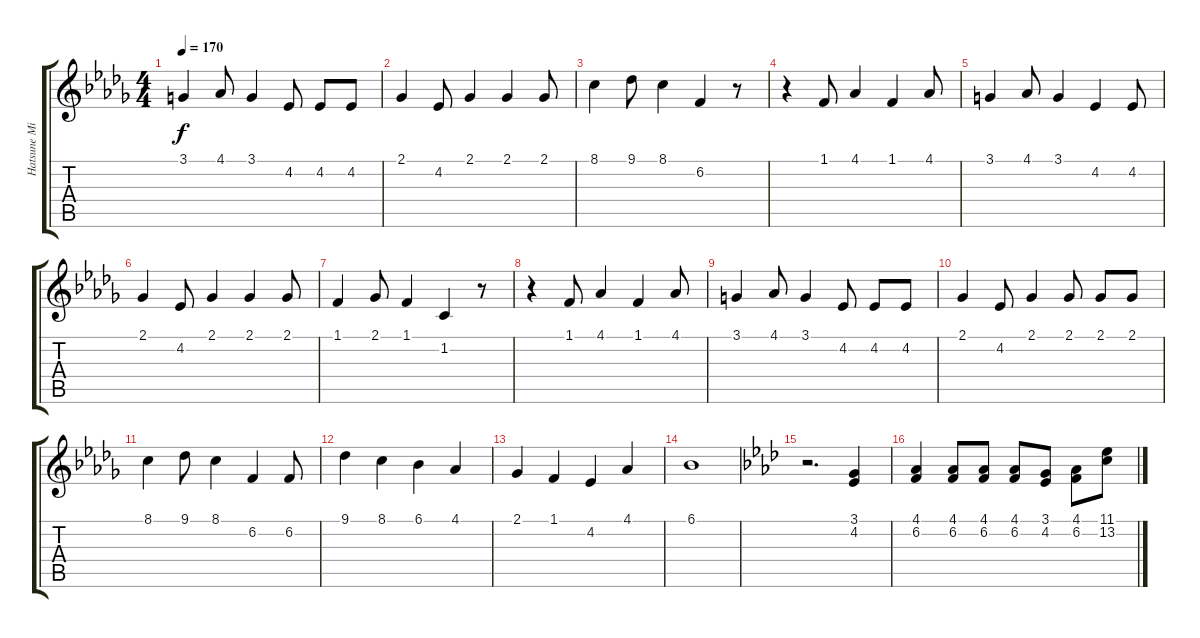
\track ("Hatsune Miku" "Hatsune Mi") {instrument lead1square}
\staff {score tabs}
\tuning (E4 B3 G3 D3 A2 E2) {hide}
\ts (4 4)
\tempo 170
\clef g2
\ks db
3.1.4{dy f} 4.1.8 3.1.4 4.2.8 4.2.8 4.2.8 |
2.1.4 4.2.8 2.1.4 2.1.4 2.1.8 |
8.1.4 9.1.8 8.1.4 6.2.4 r.8 |
r.4 1.1.8 4.1.4 1.1.4 4.1.8 |
3.1.4 4.1.8 3.1.4 4.2.4 4.2.8 |
2.1.4 4.2.8 2.1.4 2.1.4 2.1.8 |
1.1.4 2.1.8 1.1.4 1.2.4 r.8 |
r.4 1.1.8 4.1.4 1.1.4 4.1.8 |
3.1.4 4.1.8 3.1.4 4.2.8 4.2.8 4.2.8 |
2.1.4 4.2.8 2.1.4 2.1.8 2.1.8 2.1.8 |
8.1.4 9.1.8 8.1.4 6.2.4 6.2.8 |
9.1.4 8.1.4 6.1.4 4.1.4 |
2.1.4 1.1.4 4.2.4 4.1.4 |
6.1.1 |
\ks ab
r.2{d} (3.1 4.2).4 |
(4.1 6.2).4 (4.1 6.2).8 (4.1 6.2).8 (4.1 6.2).8 (3.1 4.2).8 (4.1 6.2).8 (11.1 13.2).8
